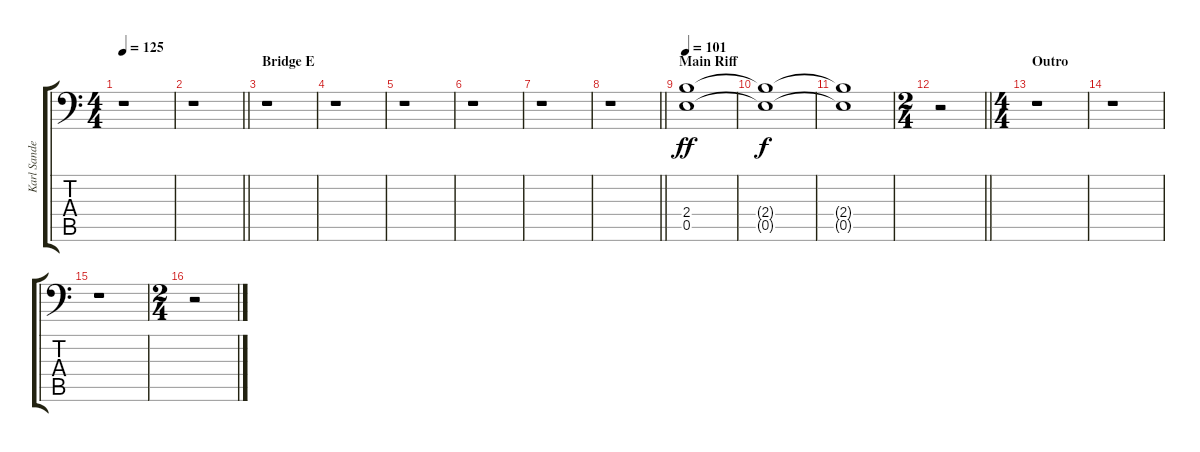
\track ("Karl Sanders (Solo)" "Karl Sande") {instrument distortionguitar}
\staff {score tabs}
\tuning (B3 Gb3 D3 A2 E2 A1) {hide}
\ts (4 4)
\tempo 125
\clef f4
\ks c
r.1{dy f} |
\barLineRight lightlight
r.1 |
\section ("" "Bridge E")
r.1 |
r.1 |
r.1 |
r.1 |
r.1 |
\barLineRight lightlight
r.1{volume 13} |
\section ("" "Main Riff")
\tempo 101
(2.4 0.5).1{dy ff volume 0} |
(2.4{t} 0.5{t}).1{dy f} |
(2.4{t} 0.5{t}).1 |
\ts (2 4)
\barLineRight lightlight
r.2 |
\ts (4 4)
\section ("" "Outro")
r.1 |
r.1 |
r.1 |
\ts (2 4)
r.2
